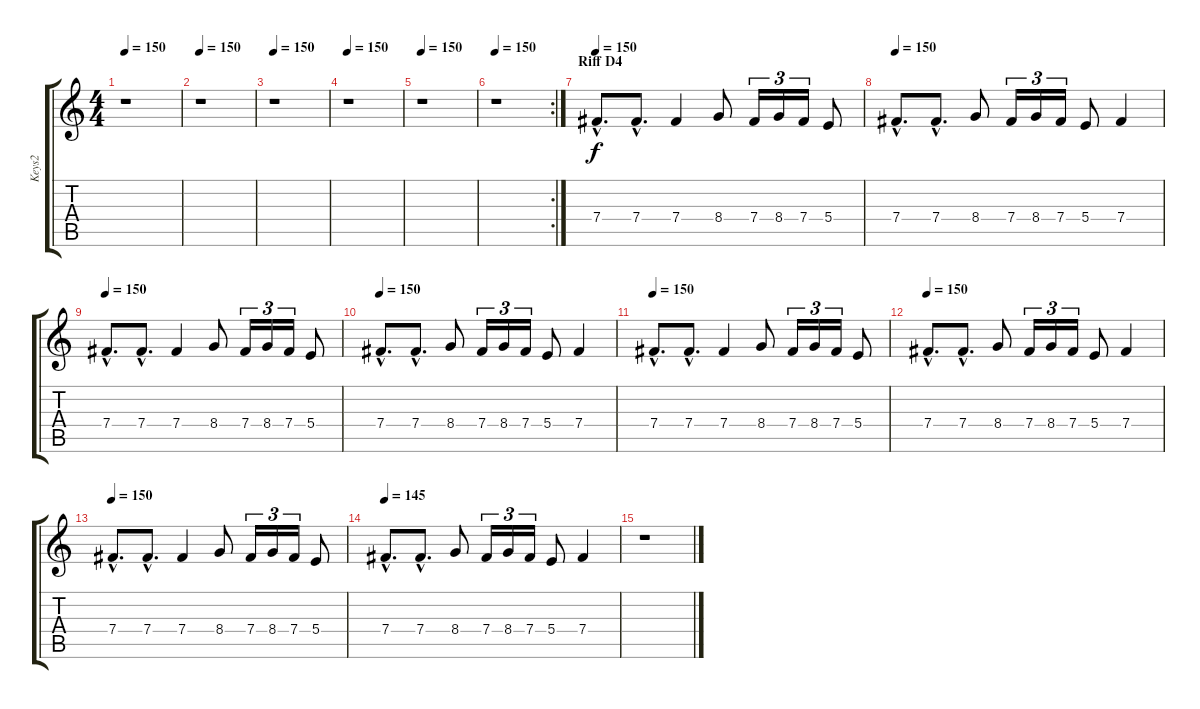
\track ("Keys2" "Keys2") {instrument lead8bassandlead}
\staff {score tabs}
\tuning (Db5 Ab4 E4 B3 Gb3 B2) {hide}
\ts (4 4)
\tempo 150
\clef g2
\ks c
r.1{dy f} |
\tempo 150
r.1 |
\tempo 150
r.1 |
\tempo 150
r.1 |
\tempo 150
r.1 |
\rc 2
\tempo 150
r.1 |
\section ("" "Riff D4")
\tempo 150
7.4{hac}.8{d} 7.4{hac}.8{d} 7.4.4 8.4.8 7.4.16{tu (3 2)} 8.4.16{tu (3 2)} 7.4.16{tu (3 2)} 5.4.8 |
\tempo 150
7.4{hac}.8{d} 7.4{hac}.8{d} 8.4.8 7.4.16{tu (3 2)} 8.4.16{tu (3 2)} 7.4.16{tu (3 2)} 5.4.8 7.4.4 |
\tempo 150
7.4{hac}.8{d} 7.4{hac}.8{d} 7.4.4 8.4.8 7.4.16{tu (3 2)} 8.4.16{tu (3 2)} 7.4.16{tu (3 2)} 5.4.8 |
\tempo 150
7.4{hac}.8{d} 7.4{hac}.8{d} 8.4.8 7.4.16{tu (3 2)} 8.4.16{tu (3 2)} 7.4.16{tu (3 2)} 5.4.8 7.4.4 |
\tempo 150
7.4{hac}.8{d} 7.4{hac}.8{d} 7.4.4 8.4.8 7.4.16{tu (3 2)} 8.4.16{tu (3 2)} 7.4.16{tu (3 2)} 5.4.8 |
\tempo 150
7.4{hac}.8{d} 7.4{hac}.8{d} 8.4.8 7.4.16{tu (3 2)} 8.4.16{tu (3 2)} 7.4.16{tu (3 2)} 5.4.8 7.4.4 |
\tempo 150
7.4{hac}.8{d} 7.4{hac}.8{d} 7.4.4 8.4.8 7.4.16{tu (3 2)} 8.4.16{tu (3 2)} 7.4.16{tu (3 2)} 5.4.8 |
\tempo 145
7.4{hac}.8{d} 7.4{hac}.8{d} 8.4.8 7.4.16{tu (3 2)} 8.4.16{tu (3 2)} 7.4.16{tu (3 2)} 5.4.8 7.4.4 |
r.1
